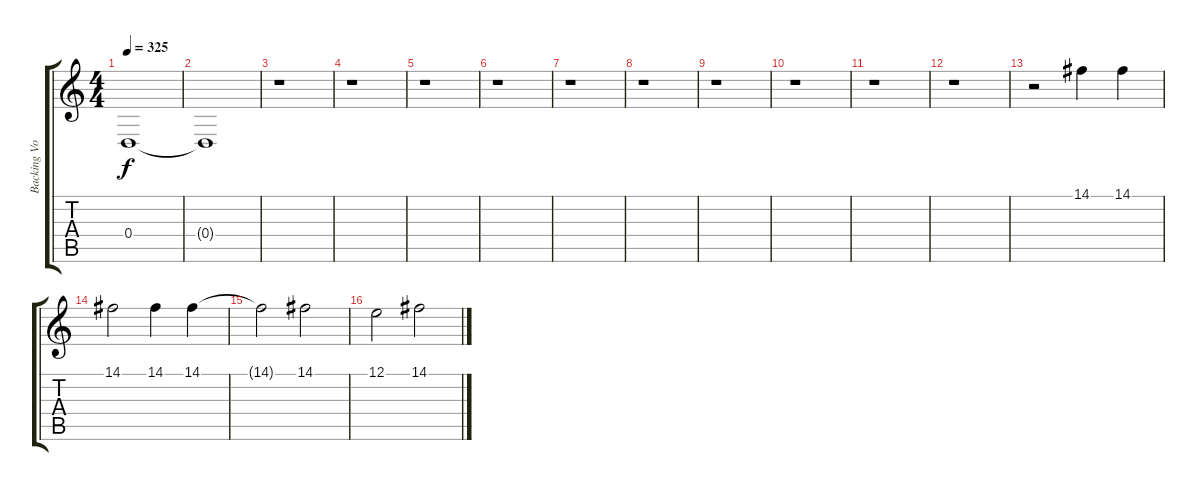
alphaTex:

\track ("Backing Vocals" "Backing Vo") {instrument tenorsax}
\staff {score tabs}
\tuning (E4 B3 G3 D3 A2 E2) {hide}
\ts (4 4)
\tempo 325
\clef g2
\ks c
0.4.1{dy f} |
0.4{t}.1 |
r.1 |
r.1 |
r.1 |
r.1 |
r.1 |
r.1 |
r.1 |
r.1 |
r.1 |
r.1 |
r.2 14.1.4 14.1.4 |
14.1.2 14.1.4 14.1.4 |
14.1{t}.2 14.1.2 |
12.1.2 14.1.2
